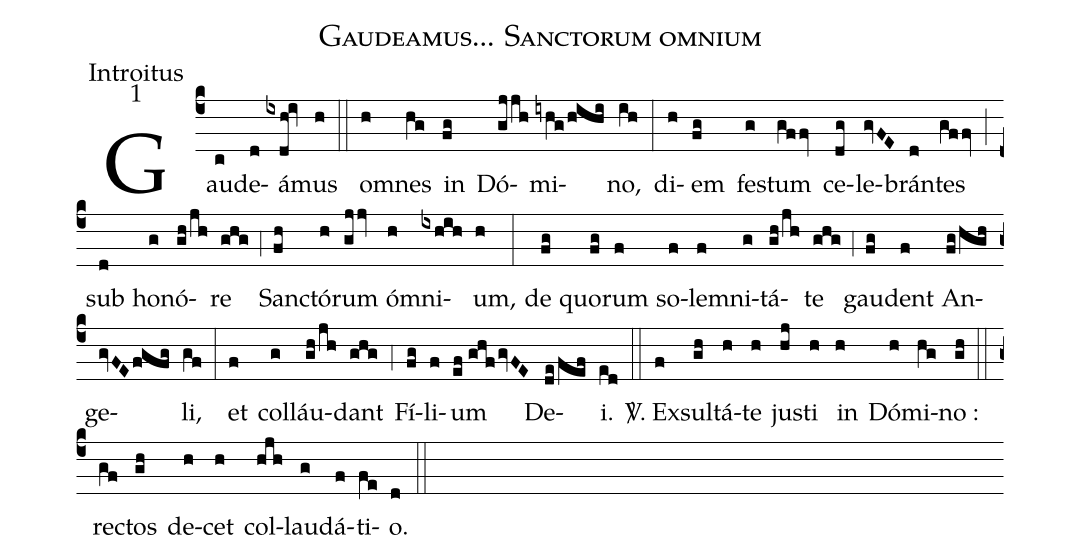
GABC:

name:Gaudeamus... Sanctorum omnium;
office-part:Introitus;
mode:1;
%%
(c4)Gau(c)de(d)á(ixdh!iv)mus(h) (::) om(h)nes(hg) in(fg) Dó(gjjh)mi(iyhg/hihi)no,(ih) (:) di(h)em(fg) fe(g)stum(gffv) ce(dg)le(gvFE)brán(d)tes(gffv) (;) sub(d) ho(g)nó(gh/jh)re(ghg) (;4) San(fh)ctó(h)rum(gjjv) óm(h)ni(ixhih)um,(h) (:) de(fg) quo(fg)rum(f) so(f)lem(f)ni(g)tá(gh/jh)te(ghg) (;4) gau(fg)dent(f) An(fg/hgh)ge(gvFEfgfg)li,(gf) (:) et(f) col(g)láu(gh/jh)dant(ghg) (;4) Fí(fg)li(f)um(ef//ghf/gvFE) De(de/fef)i.(ed) (::)
 <sp>V/</sp>. Ex(f)sul(gh)tá(h)te(h) ju(hj)sti(h) in(h) Dó(h)mi(hg)no :(gh) (::) re(gf)ctos(gh) de(h)cet(h) col(hjh)lau(g)dá(f)ti(fe)o.(d) (::)
